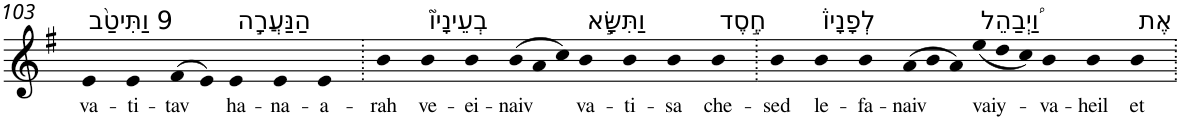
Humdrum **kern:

**kern	**text
*part1	*part1
*staff1	*staff1
*I"Piano	*
*I'Pno	*
!!LO:PB:g=z
*clefG2	*
*k[f#]	*
*G:	*
=103	=103
!LO:TX:a:t=9 וַתִּיטַ֨ב	!
!	!LO:LY:b
4e	va-
!	!LO:LY:b
4e	-ti-
!	!LO:LY:b
(>8f#	-tav
8e)	.
!LO:TX:a:t=הַנַּעֲרָ֣ה	!
!	!LO:LY:b
4e	ha-
!	!LO:LY:b
4e	-na-
!	!LO:LY:b
4e	-a-
=104.	=104.
!	!LO:LY:b
4b	-rah
!LO:TX:a:t=בְעֵינָיו֮	!
!	!LO:LY:b
4b	ve-
!	!LO:LY:b
4b	-ei-
*Xtuplet	*
!	!LO:LY:b
(>12b	-naiv
12a	.
12cc)	.
!LO:TX:a:t=וַתִּשָּׂ֣א	!
!	!LO:LY:b
4b	va-
!	!LO:LY:b
4b	-ti-
!	!LO:LY:b
4b	-sa
!LO:TX:a:t=חֶ֣סֶד	!
!	!LO:LY:b
4b	che-
=105.	=105.
!	!LO:LY:b
4b	-sed
!LO:TX:a:t=לְפָנָיו֒	!
!	!LO:LY:b
4b	le-
!	!LO:LY:b
4b	-fa-
!	!LO:LY:b
(>12a	-naiv
12b	.
12a)	.
!LO:TX:a:t=וַ֠יְבַהֵל	!
!	!LO:LY:b
(<12ee	vaiy-
12dd	.
12cc)	.
!	!LO:LY:b
4b	-va-
!	!LO:LY:b
4b	-heil
!LO:TX:a:t=אֶת	!
!	!LO:LY:b
4b	et
=.	=.
*-	*-
